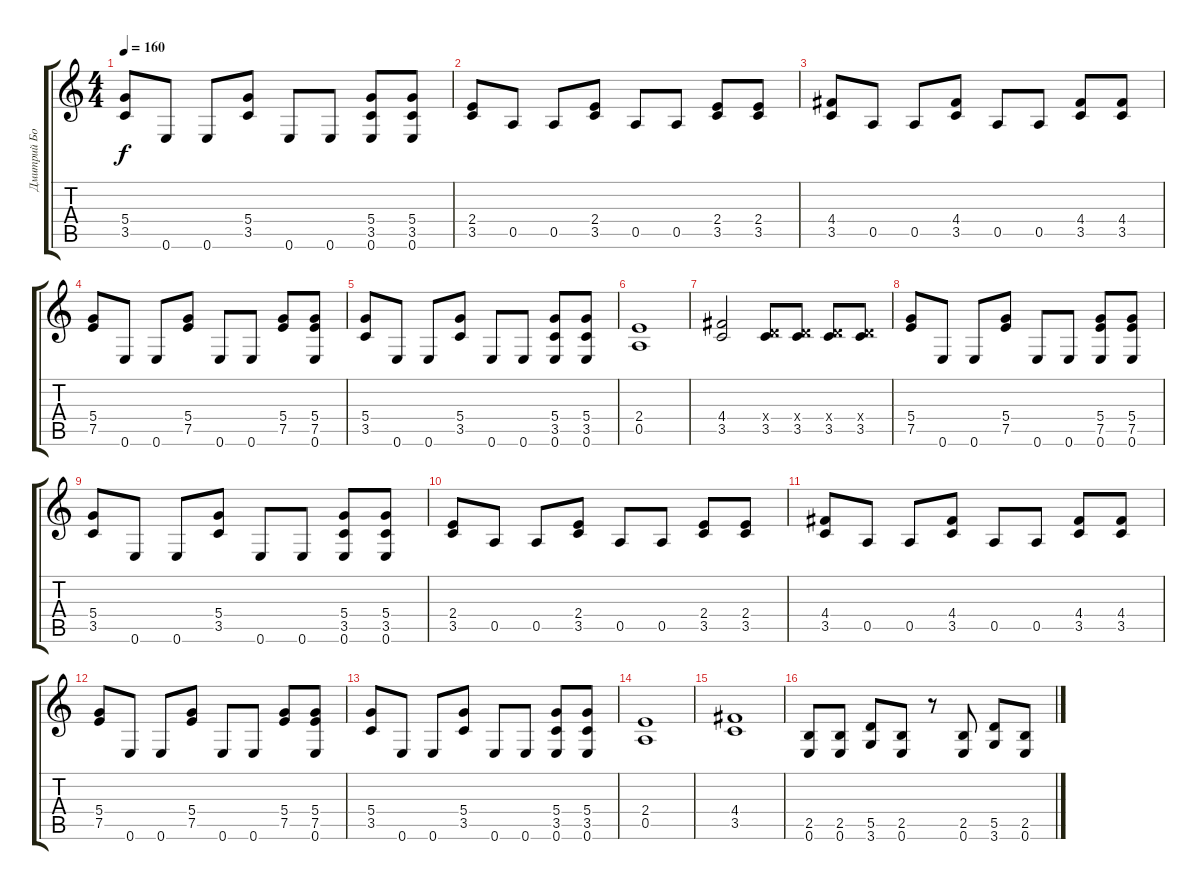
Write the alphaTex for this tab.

\track ("Дмитрий Борисенков" "Дмитрий Бо") {instrument distortionguitar}
\staff {score tabs}
\tuning (E4 B3 G3 D3 A2 E2) {hide}
\ts (4 4)
\tempo 160
\clef g2
\ks c
(5.4 3.5).8{dy f} 0.6.8 0.6.8 (5.4 3.5).8 0.6.8 0.6.8 (5.4 3.5 0.6).8 (5.4 3.5 0.6).8 |
(2.4 3.5).8 0.5.8 0.5.8 (2.4 3.5).8 0.5.8 0.5.8 (2.4 3.5).8 (2.4 3.5).8 |
(4.4 3.5).8 0.5.8 0.5.8 (4.4 3.5).8 0.5.8 0.5.8 (4.4 3.5).8 (4.4 3.5).8 |
(5.4 7.5).8 0.6.8 0.6.8 (5.4 7.5).8 0.6.8 0.6.8 (5.4 7.5).8 (5.4 7.5 0.6).8 |
(5.4 3.5).8 0.6.8 0.6.8 (5.4 3.5).8 0.6.8 0.6.8 (5.4 3.5 0.6).8 (5.4 3.5 0.6).8 |
(2.4 0.5).1 |
(4.4 3.5).2 (0.4{x} 3.5).8 (0.4{x} 3.5).8 (0.4{x} 3.5).8 (0.4{x} 3.5).8 |
(5.4 7.5).8 0.6.8 0.6.8 (5.4 7.5).8 0.6.8 0.6.8 (5.4 7.5 0.6).8 (5.4 7.5 0.6).8 |
(5.4 3.5).8 0.6.8 0.6.8 (5.4 3.5).8 0.6.8 0.6.8 (5.4 3.5 0.6).8 (5.4 3.5 0.6).8 |
(2.4 3.5).8 0.5.8 0.5.8 (2.4 3.5).8 0.5.8 0.5.8 (2.4 3.5).8 (2.4 3.5).8 |
(4.4 3.5).8 0.5.8 0.5.8 (4.4 3.5).8 0.5.8 0.5.8 (4.4 3.5).8 (4.4 3.5).8 |
(5.4 7.5).8 0.6.8 0.6.8 (5.4 7.5).8 0.6.8 0.6.8 (5.4 7.5).8 (5.4 7.5 0.6).8 |
(5.4 3.5).8 0.6.8 0.6.8 (5.4 3.5).8 0.6.8 0.6.8 (5.4 3.5 0.6).8 (5.4 3.5 0.6).8 |
(2.4 0.5).1 |
(4.4 3.5).1 |
(2.5 0.6).8 (2.5 0.6).8 (5.5 3.6).8 (2.5 0.6).8 r.8 (2.5 0.6).8 (5.5 3.6).8 (2.5 0.6).8
